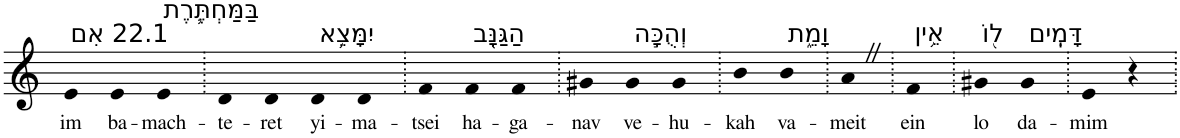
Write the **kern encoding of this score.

**kern	**text
*part1	*part1
*staff1	*staff1
*I"Piano	*
*I'Pno	*
*clefG2	*
*k[]	*
=1	=1
!LO:TX:a:t=22.1 אִם	!
!	!LO:LY:b
4e	im
!LO:TX:a:t=בַּמַּחְתֶּ֛רֶת	!
!	!LO:LY:b
4e	ba-
!	!LO:LY:b
4e	-mach-
=2.	=2.
!	!LO:LY:b
4d	-te-
!	!LO:LY:b
4d	-ret
!LO:TX:a:t=יִמָּצֵ֥א	!
!	!LO:LY:b
4d	yi-
!	!LO:LY:b
4d	-ma-
=3.	=3.
!	!LO:LY:b
4f	-tsei
!LO:TX:a:t=הַגַּנָּ֖ב	!
!	!LO:LY:b
4f	ha-
!	!LO:LY:b
4f	-ga-
=4.	=4.
!	!LO:LY:b
4g#X	-nav
!LO:TX:a:t=וְהֻכָּ֣ה	!
!	!LO:LY:b
4g#	ve-
!	!LO:LY:b
4g#	-hu-
=5.	=5.
!	!LO:LY:b
4b	-kah
!LO:TX:a:t=וָמֵ֑ת	!
!	!LO:LY:b
4b	va-
=6.	=6.
!	!LO:LY:b
4aZ	-meit
=7.	=7.
!LO:TX:a:t=אֵ֥ין	!
!	!LO:LY:b
4f	ein
=8.	=8.
!LO:TX:a:t=ל֖וֹ	!
!	!LO:LY:b
4g#X	lo
!LO:TX:a:t=דָּמִֽים	!
!	!LO:LY:b
4g#	da-
=9.	=9.
!	!LO:LY:b
4e	-mim
4r	.
=.	=.
*-	*-
